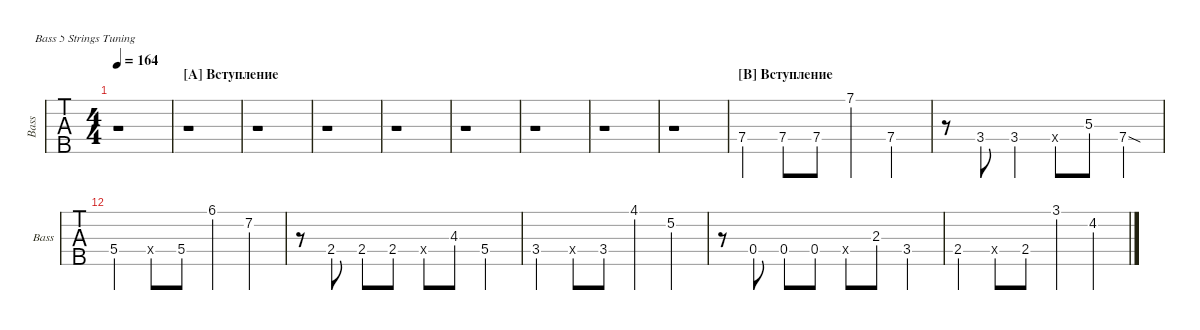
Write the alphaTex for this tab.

\defaultSystemsLayout 4
\hideDynamics
\bracketExtendMode groupsimilarinstruments
\singleTrackTrackNamePolicy allsystems
\multiTrackTrackNamePolicy allsystems
\otherSystemsTrackNameOrientation horizontal
\defaultBarNumberDisplay FirstOfSystem
\track ("Bass" "Bass") {instrument electricbassfinger}
\staff {tabs}
\tuning (G2 D2 A1 E1 B0)
\ts (4 4)
\tempo 164
\clef f4
\ks c
r.1{dy f instrument electricbassfinger} |
\section ("A" "Вступление")
r.1 |
r.1 |
r.1 |
r.1 |
r.1 |
r.1 |
r.1 |
r.1 |
\section ("B" "Вступление")
7.4{st}.4 7.4{st}.8 7.4{st}.8 7.1{st}.4 7.4{st}.4 |
r.8 3.4.8 3.4{st}.4 3.4{x}.8 5.3.8 7.4{sod}.4 |
5.4{st}.4 5.4{x}.8 5.4.8 6.1{st}.4 7.2{st}.4 |
r.8 2.4.8 2.4.8 2.4.8 2.4{x}.8 4.3.8 5.4{st}.4 |
3.4{st}.4 3.4{st x}.8 3.4{st}.8 4.1{st}.4 5.2{st}.4 |
r.8 0.4.8 0.4.8 0.4.8 0.4{x}.8 2.3.8 3.4{st}.4 |
2.4{st}.4 2.4{x}.8 2.4.8 3.1{st}.4 4.2{st}.4
